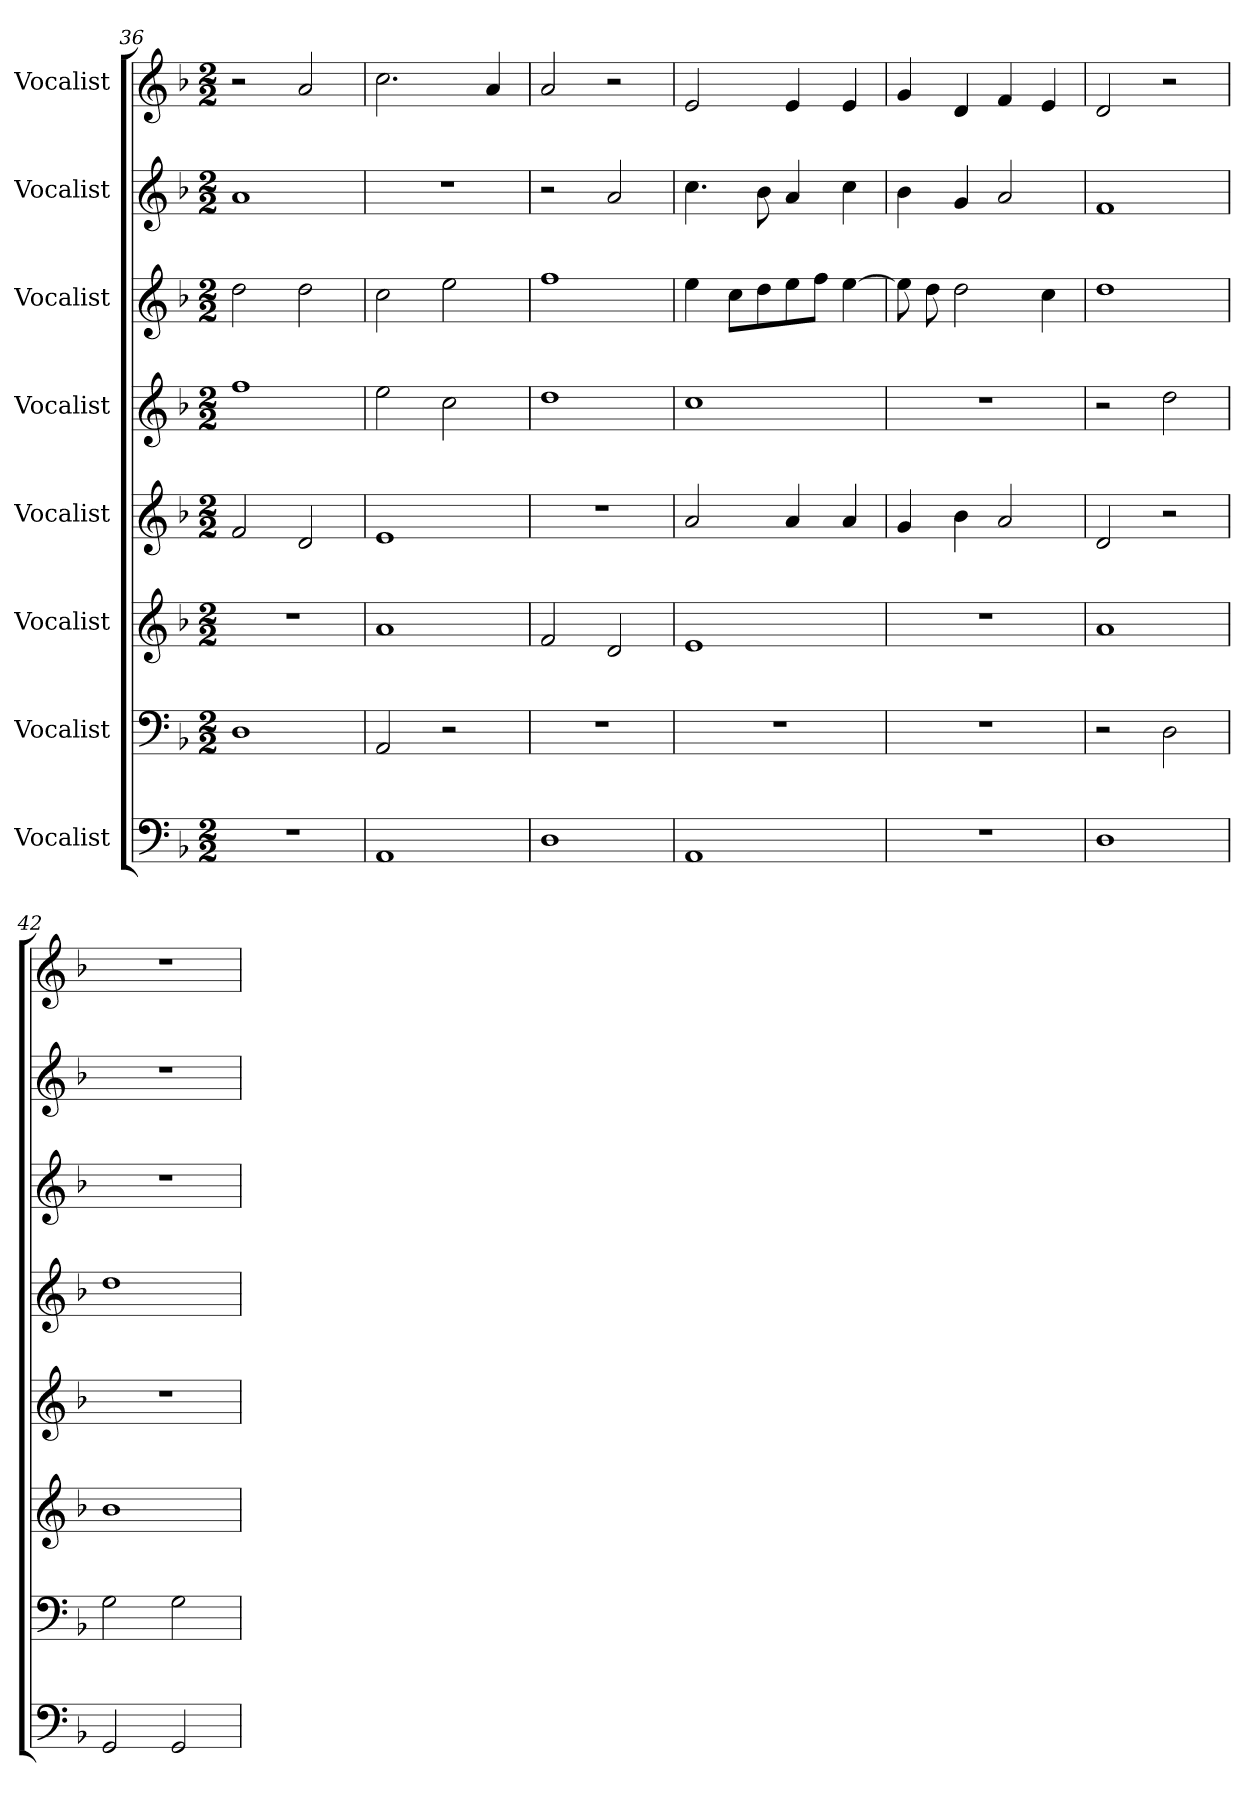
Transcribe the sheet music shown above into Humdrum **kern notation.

**kern	**kern	**kern	**kern	**kern	**kern	**kern	**kern
*part8	*part7	*part6	*part5	*part4	*part3	*part2	*part1
*staff8	*staff7	*staff6	*staff5	*staff4	*staff3	*staff2	*staff1
*I"Vocalist	*I"Vocalist	*I"Vocalist	*I"Vocalist	*I"Vocalist	*I"Vocalist	*I"Vocalist	*I"Vocalist
*clefF4	*clefF4	*clefG2	*clefG2	*clefG2	*clefG2	*clefG2	*clefG2
*k[b-]	*k[b-]	*k[b-]	*k[b-]	*k[b-]	*k[b-]	*k[b-]	*k[b-]
*M2/2	*M2/2	*M2/2	*M2/2	*M2/2	*M2/2	*M2/2	*M2/2
=36	=36	=36	=36	=36	=36	=36	=36
1r	1D	1r	2f/	1ff	2dd\	1a	2r
.	.	.	2d/	.	2dd\	.	2a/
=37	=37	=37	=37	=37	=37	=37	=37
1AA	2AA/	1a	1e	2ee\	2cc\	1r	2.cc\
.	2r	.	.	2cc\	2ee\	.	.
.	.	.	.	.	.	.	4a/
=38	=38	=38	=38	=38	=38	=38	=38
1D	1r	2f/	1r	1dd	1ff	2r	2a/
.	.	2d/	.	.	.	2a/	2r
=39	=39	=39	=39	=39	=39	=39	=39
1AA	1r	1e	2a/	1cc	4ee\	4.cc\	2e/
.	.	.	.	.	8cc\L	.	.
.	.	.	.	.	8dd\	8b-\	.
.	.	.	4a/	.	8ee\	4a/	4e/
.	.	.	.	.	8ff\J	.	.
.	.	.	4a/	.	[4ee\	4cc\	4e/
=40	=40	=40	=40	=40	=40	=40	=40
1r	1r	1r	4g/	1r	8ee\]	4b-\	4g/
.	.	.	.	.	8dd\	.	.
.	.	.	4b-\	.	2dd\	4g/	4d/
.	.	.	2a/	.	.	2a/	4f/
.	.	.	.	.	4cc\	.	4e/
=41	=41	=41	=41	=41	=41	=41	=41
1D	2r	1a	2d/	2r	1dd	1f	2d/
.	2D\	.	2r	2dd\	.	.	2r
=42	=42	=42	=42	=42	=42	=42	=42
2GG/	2G\	1b-	1r	1dd	1r	1r	1r
2GG/	2G\	.	.	.	.	.	.
=	=	=	=	=	=	=	=
*-	*-	*-	*-	*-	*-	*-	*-
